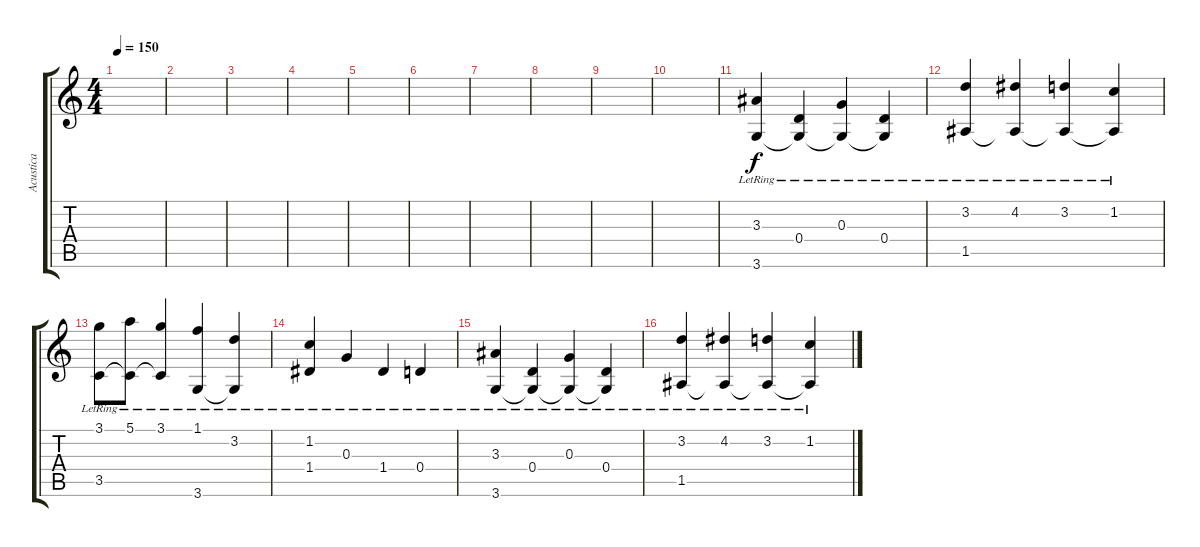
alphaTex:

\track ("Acustica" "Acustica") {instrument acousticguitarsteel}
\staff {score tabs}
\tuning (E4 B3 G3 D3 A2 E2) {hide}
\ts (4 4)
\tempo 150
\clef g2
\ks c
|
|
|
|
|
|
|
|
|
|
(3.3{lr} 3.6{lr}).4 (0.4{lr} 3.6{t}).4 (0.3{lr} 3.6{t}).4 (0.4{lr} 3.6{t}).4 |
(3.2{lr} 1.5{lr}).4 (4.2{lr} 1.5{t}).4 (3.2{lr} 1.5{t}).4 (1.2{lr} 1.5{t}).4 |
(3.1{lr} 3.5{lr}).8 (5.1{lr} 3.5{t}).8 (3.1{lr} 3.5{t}).4 (1.1{lr} 3.6{lr}).4 (3.2{lr} 3.6{t}).4 |
(1.2{lr} 1.4{lr}).4 0.3{lr}.4 1.4{lr}.4 0.4{lr}.4 |
(3.3{lr} 3.6{lr}).4 (0.4{lr} 3.6{t}).4 (0.3{lr} 3.6{t}).4 (0.4{lr} 3.6{t}).4 |
(3.2{lr} 1.5{lr}).4 (4.2{lr} 1.5{t}).4 (3.2{lr} 1.5{t}).4 (1.2{lr} 1.5{t}).4
